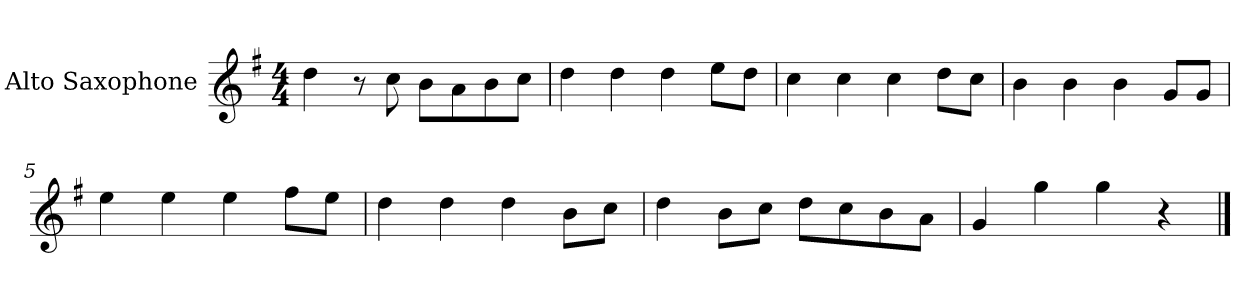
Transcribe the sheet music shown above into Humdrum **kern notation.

**kern
*part1
*staff1
*I"Alto Saxophone
*I'A. Sax
*clefG2
*ITrd5c9
*k[b-e-]
*M4/4
=1
4f\
8r
8e-\
8d\L
8c\
8d\
8e-\J
=2
4f\
4f\
4f\
8g\L
8f\J
=3
4e-\
4e-\
4e-\
8f\L
8e-\J
=4
4d\
4d\
4d\
8B-/L
8B-/J
=5
4g\
4g\
4g\
8a\L
8g\J
!!LO:LB:g=z
=6
4f\
4f\
4f\
8d\L
8e-\J
=7
4f\
8d\L
8e-\J
8f\L
8e-\
8d\
8c\J
=8
4B-/
4b-\
4b-\
4r
==
*-
